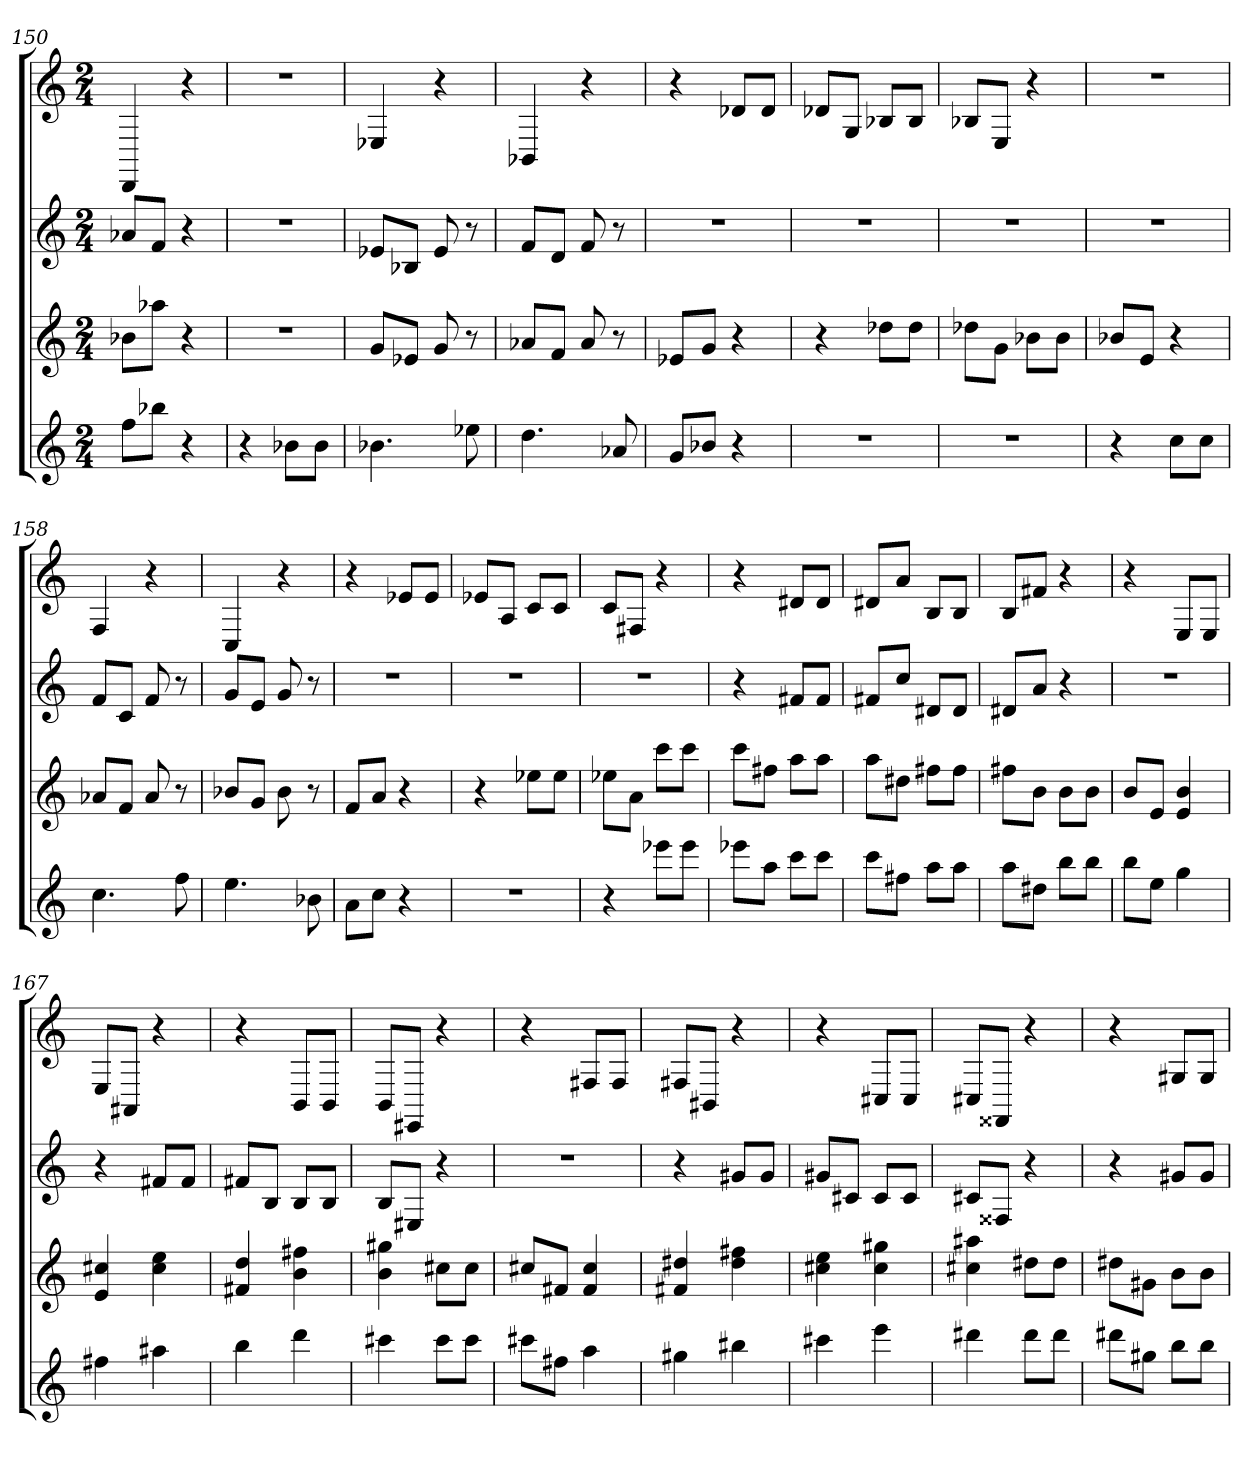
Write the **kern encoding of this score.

**kern	**kern	**kern	**kern
*part4	*part3	*part2	*part1
*staff4	*staff3	*staff2	*staff1
*k[]	*k[]	*k[]	*k[]
*C:	*C:	*C:	*C:
*M2/4	*M2/4	*M2/4	*M2/4
=150	=150	=150	=150
8ffL	8b-XL	8a-XL	4DD
8bb-XJ	8aa-XJ	8fJ	.
4r	4r	4r	4r
=151	=151	=151	=151
4r	2r	2r	2r
8b-XL	.	.	.
8b-J	.	.	.
=152	=152	=152	=152
4.b-X	8gL	8e-XL	4E-X
.	8e-XJ	8B-XJ	.
.	8g	8e-	4r
8ee-X	8r	8r	.
=153	=153	=153	=153
4.dd	8a-XL	8fL	4BB-X
.	8fJ	8dJ	.
.	8a-	8f	4r
8a-X	8r	8r	.
=154	=154	=154	=154
8gL	8e-XL	2r	4r
8b-XJ	8gJ	.	.
4r	4r	.	8d-XL
.	.	.	8d-J
=155	=155	=155	=155
2r	4r	2r	8d-XL
.	.	.	8GJ
.	8dd-XL	.	8B-XL
.	8dd-J	.	8B-J
=156	=156	=156	=156
2r	8dd-XL	2r	8B-XL
.	8gJ	.	8EJ
.	8b-XL	.	4r
.	8b-J	.	.
=157	=157	=157	=157
4r	8b-XL	2r	2r
.	8eJ	.	.
8ccL	4r	.	.
8ccJ	.	.	.
=158	=158	=158	=158
4.cc	8a-XL	8fL	4F
.	8fJ	8cJ	.
.	8a-	8f	4r
8ff	8r	8r	.
=159	=159	=159	=159
4.ee	8b-XL	8gL	4C
.	8gJ	8eJ	.
.	8b-	8g	4r
8b-X	8r	8r	.
=160	=160	=160	=160
8aL	8fL	2r	4r
8ccJ	8aJ	.	.
4r	4r	.	8e-XL
.	.	.	8e-J
=161	=161	=161	=161
2r	4r	2r	8e-XL
.	.	.	8AJ
.	8ee-XL	.	8cL
.	8ee-J	.	8cJ
=162	=162	=162	=162
4r	8ee-XL	2r	8cL
.	8aJ	.	8F#XJ
8eee-XL	8cccL	.	4r
8eee-J	8cccJ	.	.
=163	=163	=163	=163
8eee-XL	8cccL	4r	4r
8aaJ	8ff#XJ	.	.
8cccL	8aaL	8f#XL	8d#XL
8cccJ	8aaJ	8f#J	8d#J
=164	=164	=164	=164
8cccL	8aaL	8f#XL	8d#XL
8ff#XJ	8dd#XJ	8ccJ	8aJ
8aaL	8ff#XL	8d#XL	8BL
8aaJ	8ff#J	8d#J	8BJ
=165	=165	=165	=165
8aaL	8ff#XL	8d#XL	8BL
8dd#XJ	8bJ	8aJ	8f#XJ
8bbL	8bL	4r	4r
8bbJ	8bJ	.	.
=166	=166	=166	=166
8bbL	8bL	2r	4r
8eeJ	8eJ	.	.
4gg	4e 4b	.	8EL
.	.	.	8EJ
=167	=167	=167	=167
4ff#X	4e 4cc#X	4r	8EL
.	.	.	8AA#XJ
4aa#X	4cc# 4ee	8f#XL	4r
.	.	8f#J	.
=168	=168	=168	=168
4bb	4f#X 4dd	8f#XL	4r
.	.	8BJ	.
4ddd	4b 4ff#X	8BL	8BBL
.	.	8BJ	8BBJ
=169	=169	=169	=169
4ccc#X	4b 4gg#X	8BL	8BBL
.	.	8E#XJ	8EE#XJ
8ccc#L	8cc#XL	4r	4r
8ccc#J	8cc#J	.	.
=170	=170	=170	=170
8ccc#XL	8cc#XL	2r	4r
8ff#XJ	8f#XJ	.	.
4aa	4f# 4cc#	.	8F#XL
.	.	.	8F#J
=171	=171	=171	=171
4gg#X	4f#X 4dd#X	4r	8F#XL
.	.	.	8BB#XJ
4bb#X	4dd# 4ff#X	8g#XL	4r
.	.	8g#J	.
=172	=172	=172	=172
4ccc#X	4cc#X 4ee	8g#XL	4r
.	.	8c#XJ	.
4eee	4cc# 4gg#X	8c#L	8C#XL
.	.	8c#J	8C#J
=173	=173	=173	=173
4ddd#X	4cc#X 4aa#X	8c#XL	8C#XL
.	.	8F##XJ	8FF##XJ
8ddd#L	8dd#XL	4r	4r
8ddd#J	8dd#J	.	.
=174	=174	=174	=174
8ddd#XL	8dd#XL	4r	4r
8gg#XJ	8g#XJ	.	.
8bbL	8bL	8g#XL	8G#XL
8bbJ	8bJ	8g#J	8G#J
=	=	=	=
*-	*-	*-	*-
